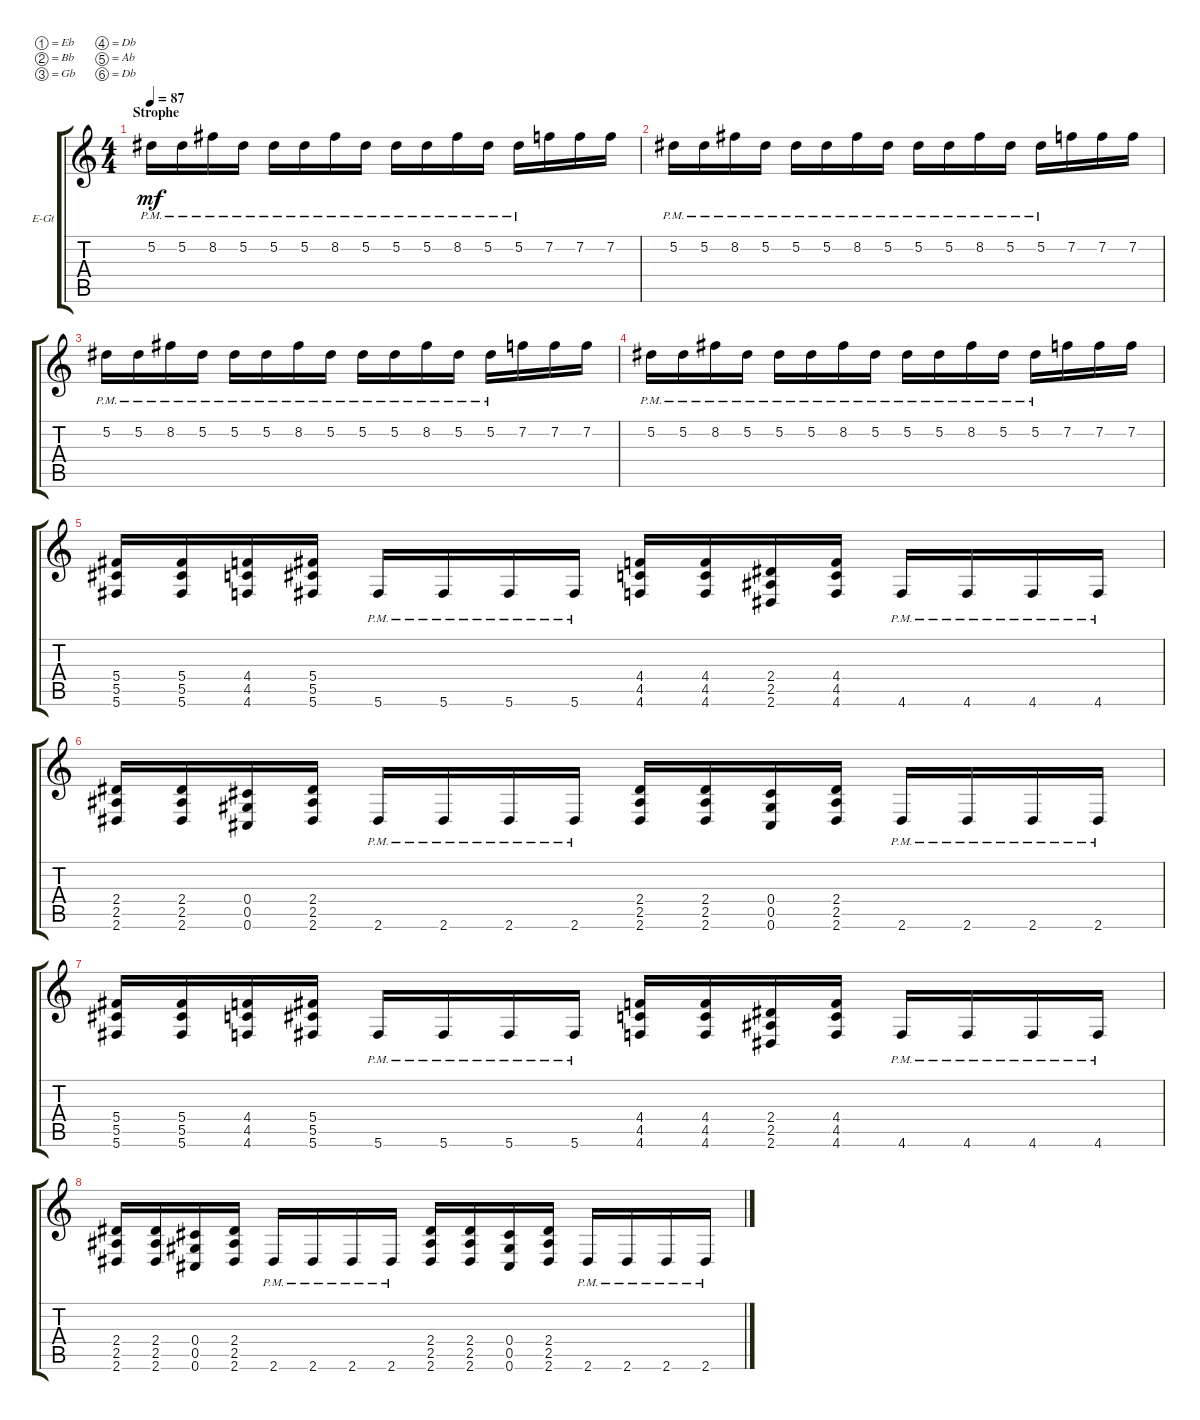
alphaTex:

\defaultSystemsLayout 4
\bracketExtendMode groupsimilarinstruments
\firstSystemTrackNameOrientation horizontal
\otherSystemsTrackNameOrientation horizontal
\track ("Lead Guitar" "E-Gt") {instrument overdrivenguitar}
\staff {score tabs}
\tuning (Eb4 Bb3 Gb3 Db3 Ab2 Db2)
\ts (4 4)
\section ("" "Strophe")
\tempo 87
\clef g2
\ks c
5.2{pm}.16{dy mf} 5.2{pm}.16 8.2{pm}.16 5.2{pm}.16 5.2{pm}.16 5.2{pm}.16 8.2{pm}.16 5.2{pm}.16 5.2{pm}.16 5.2{pm}.16 8.2{pm}.16 5.2{pm}.16 5.2{pm}.16 7.2.16 7.2.16 7.2.16 |
5.2{pm}.16 5.2{pm}.16 8.2{pm}.16 5.2{pm}.16 5.2{pm}.16 5.2{pm}.16 8.2{pm}.16 5.2{pm}.16 5.2{pm}.16 5.2{pm}.16 8.2{pm}.16 5.2{pm}.16 5.2{pm}.16 7.2.16 7.2.16 7.2.16 |
5.2{pm}.16 5.2{pm}.16 8.2{pm}.16 5.2{pm}.16 5.2{pm}.16 5.2{pm}.16 8.2{pm}.16 5.2{pm}.16 5.2{pm}.16 5.2{pm}.16 8.2{pm}.16 5.2{pm}.16 5.2{pm}.16 7.2.16 7.2.16 7.2.16 |
5.2{pm}.16 5.2{pm}.16 8.2{pm}.16 5.2{pm}.16 5.2{pm}.16 5.2{pm}.16 8.2{pm}.16 5.2{pm}.16 5.2{pm}.16 5.2{pm}.16 8.2{pm}.16 5.2{pm}.16 5.2{pm}.16 7.2.16 7.2.16 7.2.16 |
(5.6 5.4 5.5).16 (5.6 5.4 5.5).16 (4.6 4.4 4.5).16 (5.6 5.4 5.5).16 5.6{pm}.16 5.6{pm}.16 5.6{pm}.16 5.6{pm}.16 (4.6 4.5 4.4).16 (4.6 4.5 4.4).16 (2.6 2.5 2.4).16 (4.5 4.6 4.4).16 4.6{pm}.16 4.6{pm}.16 4.6{pm}.16 4.6{pm}.16 |
(2.4 2.5 2.6).16 (2.6 2.5 2.4).16 (0.4 0.5 0.6).16 (2.6 2.5 2.4).16 2.6{pm}.16 2.6{pm}.16 2.6{pm}.16 2.6{pm}.16 (2.4 2.5 2.6).16 (2.4 2.5 2.6).16 (0.4 0.6 0.5).16 (2.4 2.5 2.6).16 2.6{pm}.16 2.6{pm}.16 2.6{pm}.16 2.6{pm}.16 |
(5.6 5.4 5.5).16 (5.6 5.4 5.5).16 (4.6 4.4 4.5).16 (5.6 5.4 5.5).16 5.6{pm}.16 5.6{pm}.16 5.6{pm}.16 5.6{pm}.16 (4.6 4.5 4.4).16 (4.6 4.5 4.4).16 (2.6 2.5 2.4).16 (4.5 4.6 4.4).16 4.6{pm}.16 4.6{pm}.16 4.6{pm}.16 4.6{pm}.16 |
(2.4 2.5 2.6).16 (2.6 2.5 2.4).16 (0.4 0.5 0.6).16 (2.6 2.5 2.4).16 2.6{pm}.16 2.6{pm}.16 2.6{pm}.16 2.6{pm}.16 (2.4 2.5 2.6).16 (2.4 2.5 2.6).16 (0.4 0.6 0.5).16 (2.4 2.5 2.6).16 2.6{pm}.16 2.6{pm}.16 2.6{pm}.16 2.6{pm}.16
